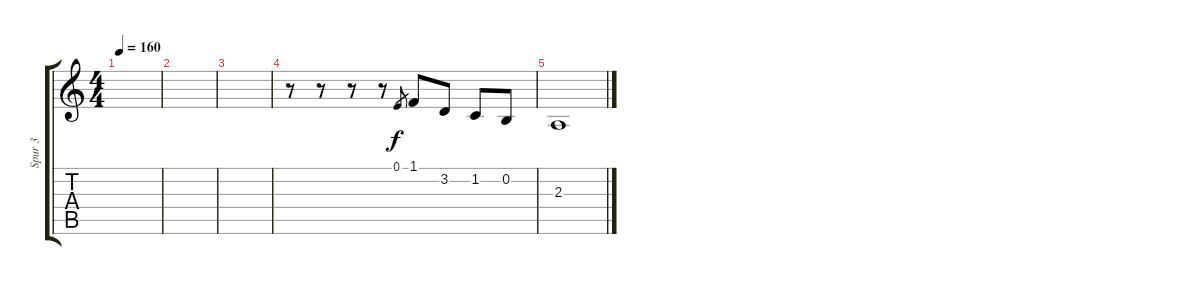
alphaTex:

\track ("Spur 3" "Spur 3") {instrument vibraphone}
\staff {score tabs}
\tuning (E4 B3 G3 D3 A2 E2) {hide}
\ts (4 4)
\tempo 160
\clef g2
\ks c
|
|
|
r.8{volume 11 instrument acousticguitarsteel} r.8 r.8 r.8 0.1.8{gr} 1.1.8 3.2.8 1.2.8 0.2.8 |
2.3.1
